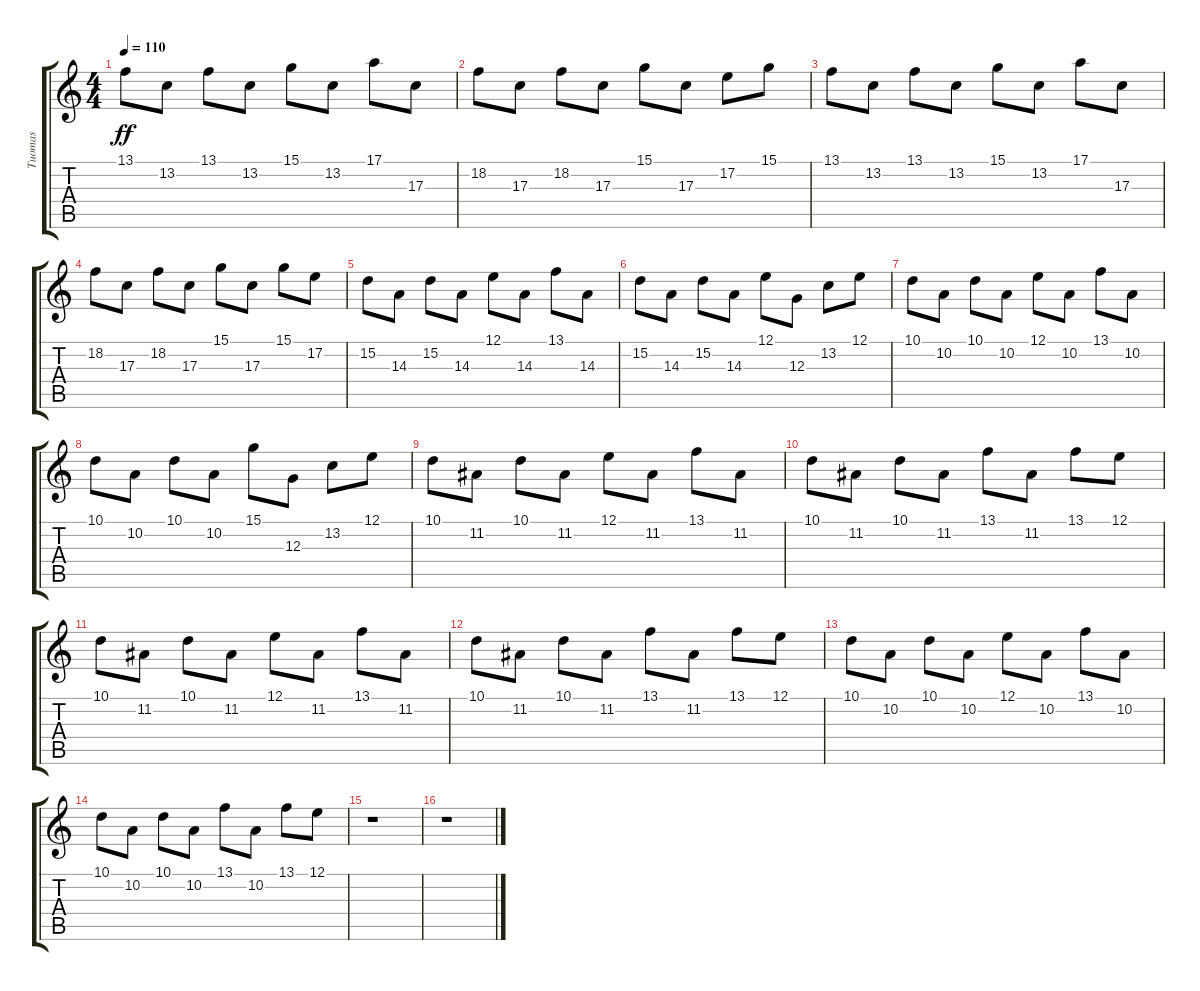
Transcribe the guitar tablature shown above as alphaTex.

\track ("Tuomas" "Tuomas") {instrument fx5brightness}
\staff {score tabs}
\tuning (E4 B3 G3 D3 A2 E2) {hide}
\ts (4 4)
\tempo 110
\clef g2
\ks c
13.1.8{dy ff} 13.2.8 13.1.8 13.2.8 15.1.8 13.2.8 17.1.8 17.3.8 |
18.2.8 17.3.8 18.2.8 17.3.8 15.1.8 17.3.8 17.2.8 15.1.8 |
13.1.8 13.2.8 13.1.8 13.2.8 15.1.8 13.2.8 17.1.8 17.3.8 |
18.2.8 17.3.8 18.2.8 17.3.8 15.1.8 17.3.8 15.1.8 17.2.8 |
15.2.8 14.3.8 15.2.8 14.3.8 12.1.8 14.3.8 13.1.8 14.3.8 |
15.2.8 14.3.8 15.2.8 14.3.8 12.1.8 12.3.8 13.2.8 12.1.8 |
10.1.8 10.2.8 10.1.8 10.2.8 12.1.8 10.2.8 13.1.8 10.2.8 |
10.1.8 10.2.8 10.1.8 10.2.8 15.1.8 12.3.8 13.2.8 12.1.8 |
10.1.8 11.2.8 10.1.8 11.2.8 12.1.8 11.2.8 13.1.8 11.2.8 |
10.1.8 11.2.8 10.1.8 11.2.8 13.1.8 11.2.8 13.1.8 12.1.8 |
10.1.8 11.2.8 10.1.8 11.2.8 12.1.8 11.2.8 13.1.8 11.2.8 |
10.1.8 11.2.8 10.1.8 11.2.8 13.1.8 11.2.8 13.1.8 12.1.8 |
10.1.8 10.2.8 10.1.8 10.2.8 12.1.8 10.2.8 13.1.8 10.2.8 |
10.1.8 10.2.8 10.1.8 10.2.8 13.1.8 10.2.8 13.1.8 12.1.8 |
r.1 |
r.1
